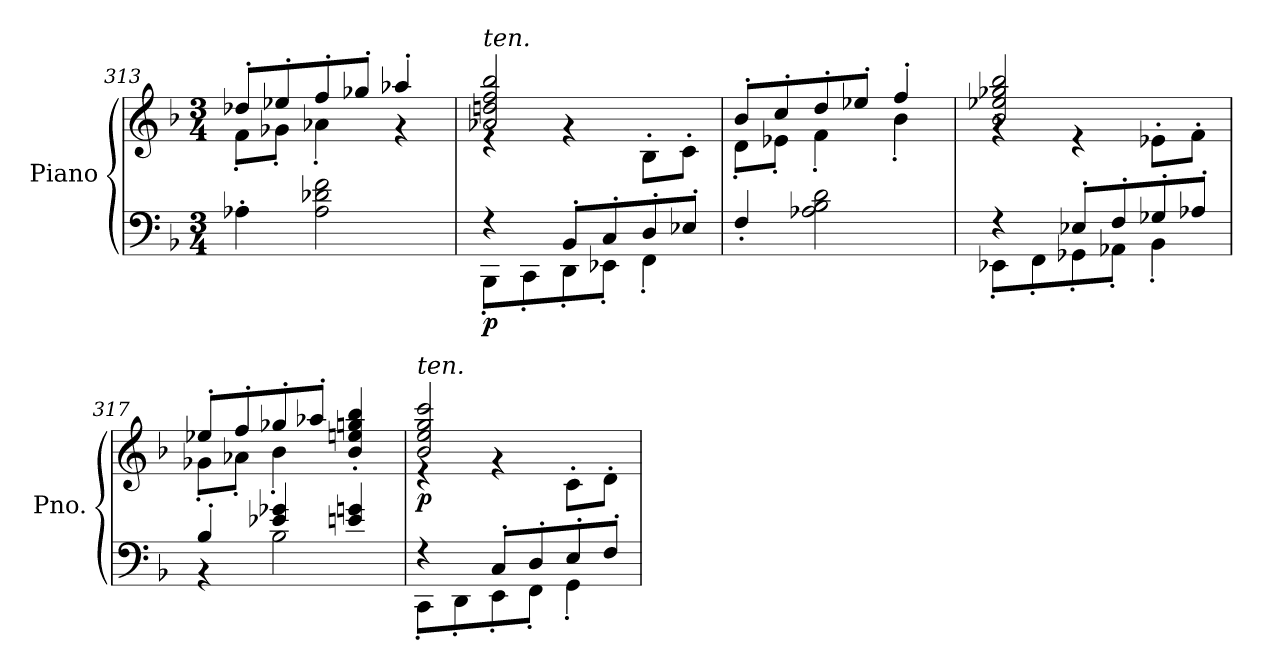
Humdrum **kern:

**kern	**kern	**dynam
*part1	*part1	*part1
*staff2	*staff1	*staff1/2
*I"Piano	*	*
*I'Pno.	*	*
!!LO:LB:g=z
*clefF4	*clefG2	*
*k[b-]	*k[b-]	*
*M3/4	*M3/4	*
=313	=313	=313
*	*^	*
4A-X'\	8dd-X'/L	8f'\L	.
.	8ee-X'/	8g-X'\J	.
2A-\ 2d-X\ 2f\	8ff'/	4a-X'\	.
.	8gg-X'/J	.	.
.	4aa-X'/	4r	.
=314	=314	=314	=314
*^	*	*	*
!	!	!LO:TX:a:i:t=ten.	!	!
!	!	!	!	!LO:DY:b=2
4r	8BBB-'\L	2a-X/ 2ddn/ 2ff/ 2bb-/	4re	p
.	8CC'\	.	.	.
8BB-'/L	8DD'\	.	4rg	.
8C'/	8EE-X'\J	.	.	.
8D'/	4FF'\	4rffyy	8B-'\L	.
8E-X'/J	.	.	8c'\J	.
*v	*v	*	*	*
=315	=315	=315	=315
4F'/	8b-'/L	8d'\L	.
.	8cc'/	8e-X'\J	.
2A-X\ 2B-\ 2d\	8dd'/	4f'\	.
.	8ee-X'/J	.	.
.	4ff'/	4b-'\	.
=316	=316	=316	=316
*^	*	*	*
4r	8EE-X'\L	2b-/ 2ee-X/ 2gg-X/ 2bb-/	4rg	.
.	8FF'\	.	.	.
8E-X'/L	8GG-X'\	.	4re	.
8F'/	8AA-X'\J	.	.	.
8G-X'/	4BB-'\	4ryy	8e-X'\L	.
8A-X'/J	.	.	8f'\J	.
=317	=317	=317	=317	=317
4B-'/	4r	8ee-X'/L	8g-X'\L	.
.	.	8ff'/	8a-X'\J	.
4e-X/ 4g-X/	2B-\	8gg-X'/	4b-'\	.
.	.	8aa-X'/J	.	.
4en/ 4gn/	.	4b-/' 4een/' 4ggn/' 4bb-/'	4rgyy	.
!!LO:PB:g=z	!!
=318	=318	=318	=318	=318
!	!	!LO:TX:a:i:t=ten.	!	!
!	!	!	!	!LO:DY:b
4r	8CC'\L	2b-/ 2ee/ 2gg/ 2ccc/	4re	p
.	8DD'\	.	.	.
8C'/L	8EE'\	.	4rg	.
8D'/	8FF'\J	.	.	.
8E'/	4GG'\	4rffyy	8c'\L	.
8F'/J	.	.	8d'\J	.
*v	*v	*	*	*
*	*v	*v	*
=	=	=
*-	*-	*-
